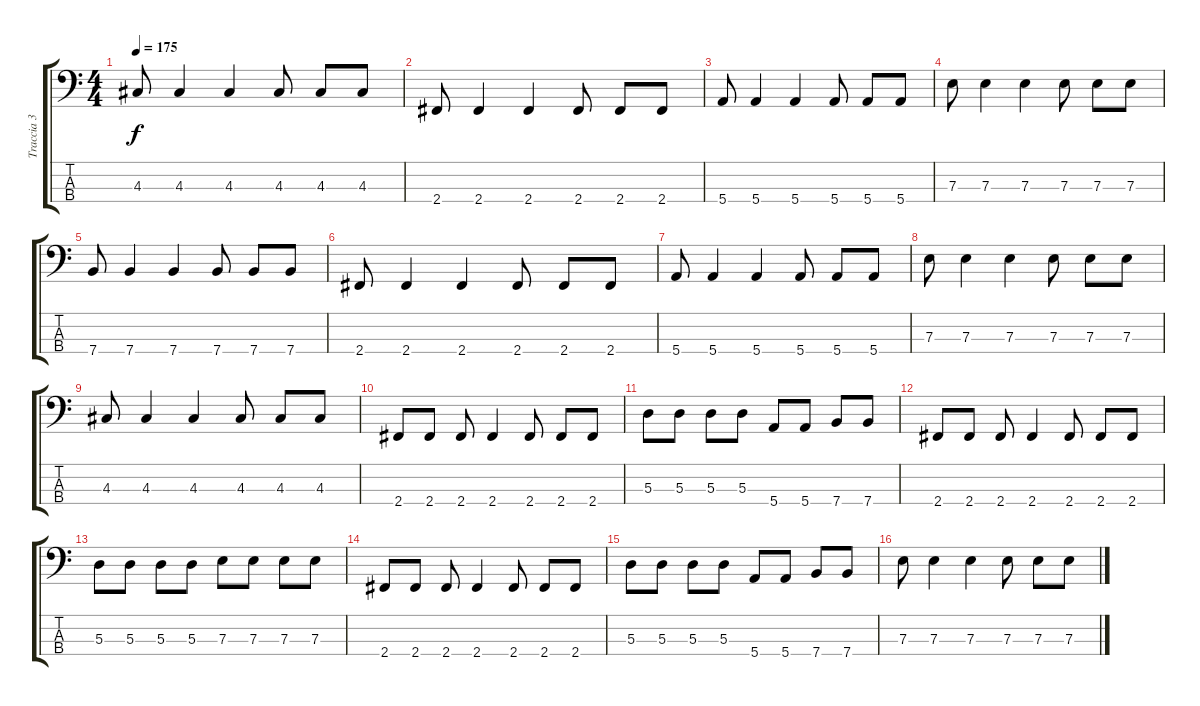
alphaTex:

\track ("Traccia 3" "Traccia 3") {instrument electricbassfinger}
\staff {score tabs}
\tuning (G2 D2 A1 E1) {hide}
\ts (4 4)
\tempo 175
\clef f4
\ks c
4.3.8{dy f} 4.3.4 4.3.4 4.3.8 4.3.8 4.3.8 |
2.4.8 2.4.4 2.4.4 2.4.8 2.4.8 2.4.8 |
5.4.8 5.4.4 5.4.4 5.4.8 5.4.8 5.4.8 |
7.3.8 7.3.4 7.3.4 7.3.8 7.3.8 7.3.8 |
7.4.8 7.4.4 7.4.4 7.4.8 7.4.8 7.4.8 |
2.4.8 2.4.4 2.4.4 2.4.8 2.4.8 2.4.8 |
5.4.8 5.4.4 5.4.4 5.4.8 5.4.8 5.4.8 |
7.3.8 7.3.4 7.3.4 7.3.8 7.3.8 7.3.8 |
4.3.8 4.3.4 4.3.4 4.3.8 4.3.8 4.3.8 |
2.4.8 2.4.8 2.4.8 2.4.4 2.4.8 2.4.8 2.4.8 |
5.3.8 5.3.8 5.3.8 5.3.8 5.4.8 5.4.8 7.4.8 7.4.8 |
2.4.8 2.4.8 2.4.8 2.4.4 2.4.8 2.4.8 2.4.8 |
5.3.8 5.3.8 5.3.8 5.3.8 7.3.8 7.3.8 7.3.8 7.3.8 |
2.4.8 2.4.8 2.4.8 2.4.4 2.4.8 2.4.8 2.4.8 |
5.3.8 5.3.8 5.3.8 5.3.8 5.4.8 5.4.8 7.4.8 7.4.8 |
7.3.8 7.3.4 7.3.4 7.3.8 7.3.8 7.3.8
